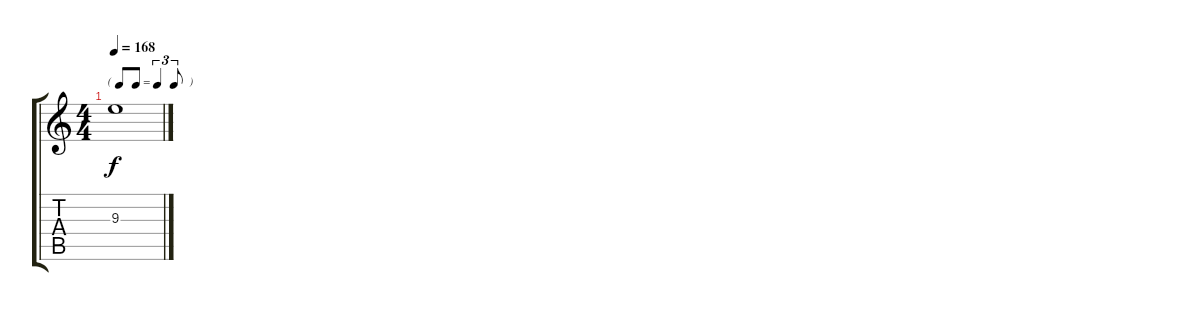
\track "" {instrument acousticguitarnylon}
\staff {score tabs}
\tuning (E4 B3 G3 D3 A2 E2) {hide}
\ts (4 4)
\tf triplet8th
\tempo 168
\clef g2
\ks c
9.3.1{dy f}
